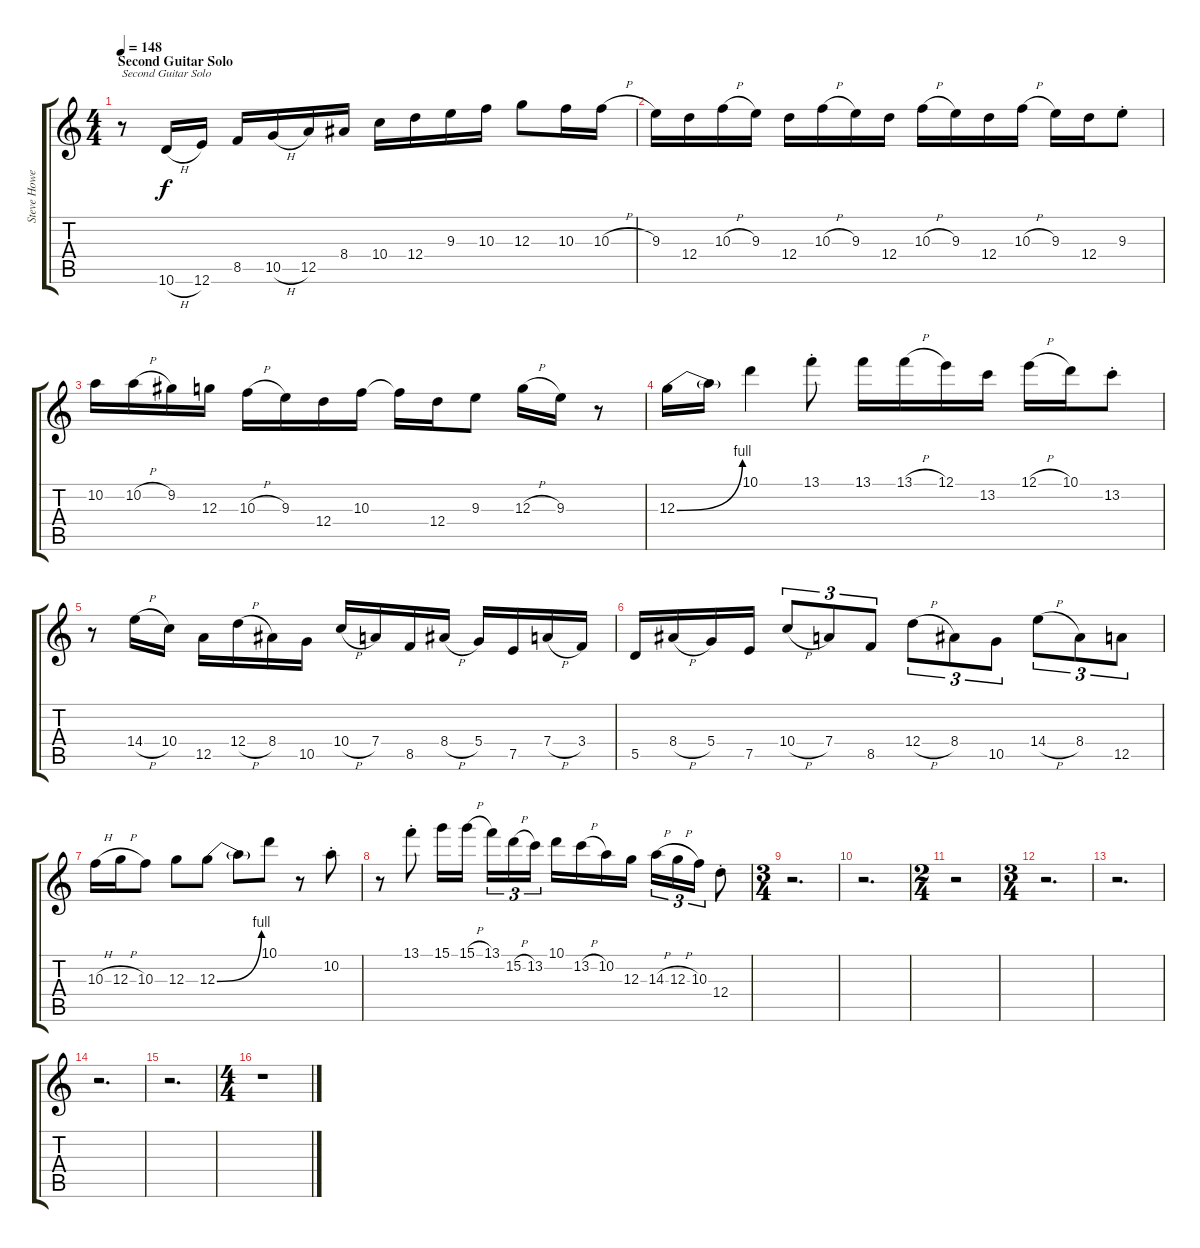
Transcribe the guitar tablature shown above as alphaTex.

\track ("Steve Howe 3" "Steve Howe") {instrument overdrivenguitar}
\staff {score tabs}
\tuning (E4 B3 G3 D3 A2 E2) {hide}
\ts (4 4)
\section ("" "Second Guitar Solo")
\tempo 148
\clef g2
\ks c
r.8{txt "Second Guitar Solo" dy f instrument electricguitarjazz} 10.6{h}.16 12.6.16 8.5.16 10.5{h}.16 12.5.16 8.4.16 10.4.16 12.4.16 9.3.16 10.3.16 12.3.8 10.3.16 10.3{h}.16 |
9.3.16 12.4.16 10.3{h}.16 9.3.16 12.4.16 10.3{h}.16 9.3.16 12.4.16 10.3{h}.16 9.3.16 12.4.16 10.3{h}.16 9.3.16 12.4.16 9.3{st}.8 |
10.2.16 10.2{h}.16 9.2.16 12.3.16 10.3{h}.16 9.3.16 12.4.16 10.3.16 10.3{t}.16 12.4.16 9.3.8 12.3{h}.16 9.3.16 r.8 |
12.3{be (bend 0 0 60 4)}.16 12.3{t}.16 10.1.4 13.1{st}.8 13.1.16 13.1{h}.16 12.1.16 13.2.16 12.1{h}.16 10.1.16 13.2{st}.8 |
r.8 14.4{h}.16 10.4.16 12.5.16 12.4{h}.16 8.4.16 10.5.16 10.4{h}.16 7.4.16 8.5.16 8.4{h}.16 5.4.16 7.5.16 7.4{h}.16 3.4.16 |
5.5.16 8.4{h}.16 5.4.16 7.5.16 10.4{h}.8{tu (3 2)} 7.4.8{tu (3 2)} 8.5.8{tu (3 2)} 12.4{h}.8{tu (3 2)} 8.4.8{tu (3 2)} 10.5.8{tu (3 2)} 14.4{h}.8{tu (3 2)} 8.4.8{tu (3 2)} 12.5.8{tu (3 2)} |
10.3{h}.16 12.3{h}.16 10.3.8 12.3.8 12.3{be (bend 0 0 60 4)}.8 12.3{t}.8 10.1.8 r.8 10.2{st}.8 |
r.8 13.1{st}.8 15.1.16 15.1{h}.16 13.1.16{tu (3 2)} 15.2{h}.16{tu (3 2)} 13.2.16{tu (3 2)} 10.1.16 13.2{h}.16 10.2.16 12.3.16 14.3{h}.16{tu (3 2)} 12.3{h}.16{tu (3 2)} 10.3.16{tu (3 2)} 12.4{st}.8 |
\ts (3 4)
r.2{d} |
r.2{d} |
\ts (2 4)
r.2 |
\ts (3 4)
r.2{d} |
r.2{d} |
r.2{d} |
r.2{d} |
\ts (4 4)
r.1
